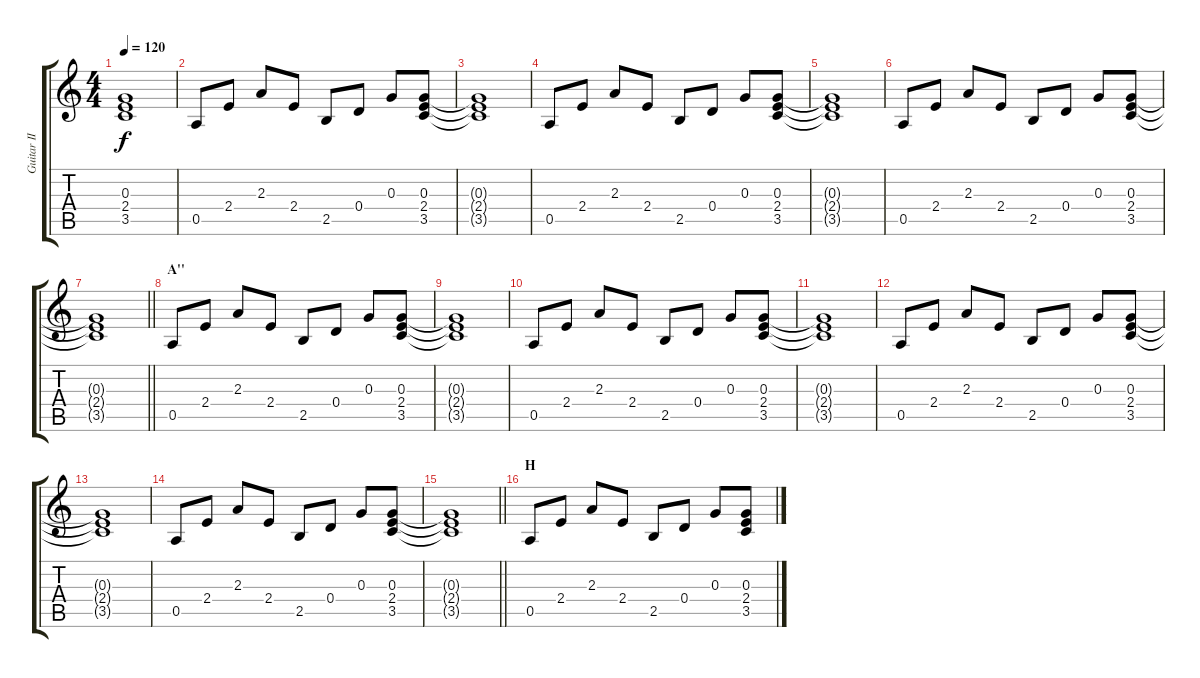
\track ("Guitar II (Sakito)" "Guitar II ") {instrument overdrivenguitar}
\staff {score tabs}
\tuning (E4 B3 G3 D3 A2 E2) {hide}
\ts (4 4)
\tempo 120
\clef g2
\ks c
(0.3{t} 2.4{t} 3.5{t}).1{dy f} |
0.5.8 2.4.8 2.3.8 2.4.8 2.5.8 0.4.8 0.3.8 (0.3 2.4 3.5).8 |
(0.3{t} 2.4{t} 3.5{t}).1 |
0.5.8 2.4.8 2.3.8 2.4.8 2.5.8 0.4.8 0.3.8 (0.3 2.4 3.5).8 |
(0.3{t} 2.4{t} 3.5{t}).1 |
0.5.8 2.4.8 2.3.8 2.4.8 2.5.8 0.4.8 0.3.8 (0.3 2.4 3.5).8 |
\barLineRight lightlight
(0.3{t} 2.4{t} 3.5{t}).1 |
\section ("" "A''")
0.5.8 2.4.8 2.3.8 2.4.8 2.5.8 0.4.8 0.3.8 (0.3 2.4 3.5).8 |
(0.3{t} 2.4{t} 3.5{t}).1 |
0.5.8 2.4.8 2.3.8 2.4.8 2.5.8 0.4.8 0.3.8 (0.3 2.4 3.5).8 |
(0.3{t} 2.4{t} 3.5{t}).1 |
0.5.8 2.4.8 2.3.8 2.4.8 2.5.8 0.4.8 0.3.8 (0.3 2.4 3.5).8 |
(0.3{t} 2.4{t} 3.5{t}).1 |
0.5.8 2.4.8 2.3.8 2.4.8 2.5.8 0.4.8 0.3.8 (0.3 2.4 3.5).8 |
\barLineRight lightlight
(0.3{t} 2.4{t} 3.5{t}).1 |
\section ("" "H")
0.5.8 2.4.8 2.3.8 2.4.8 2.5.8 0.4.8 0.3.8 (0.3 2.4 3.5).8
